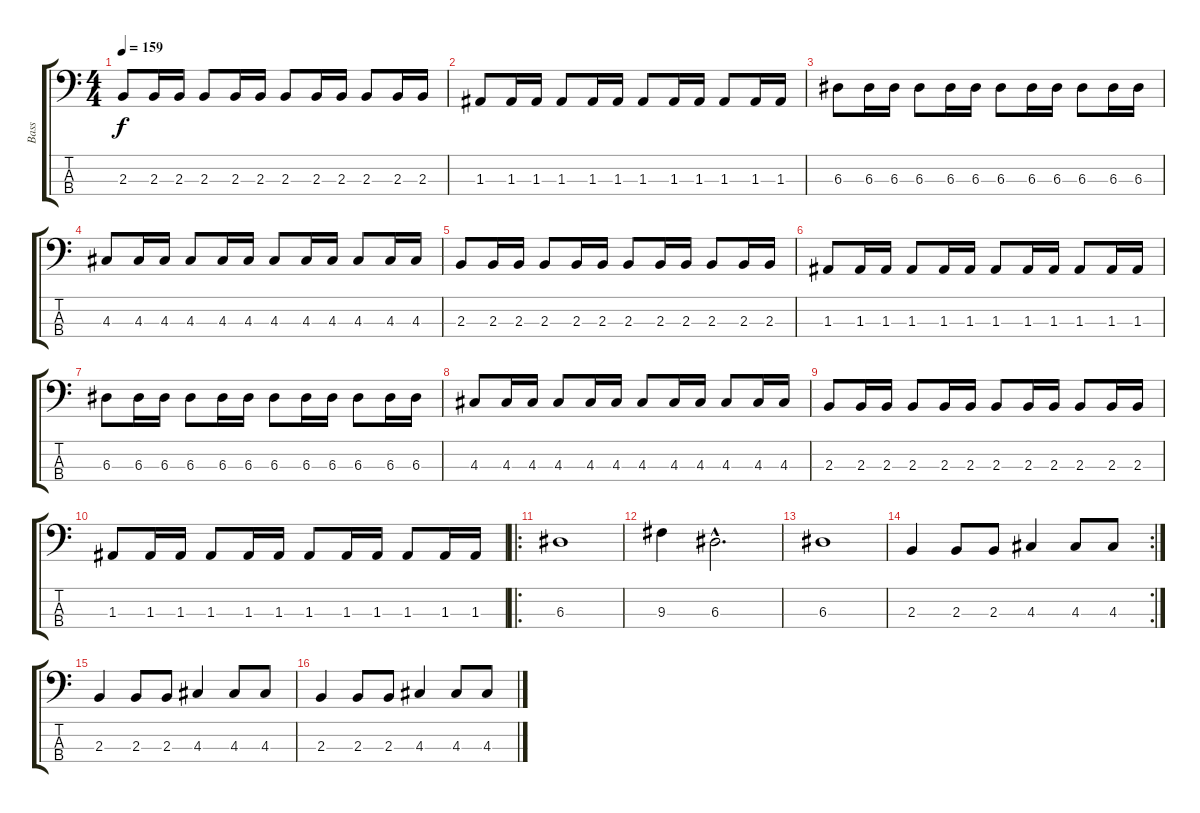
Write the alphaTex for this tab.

\track ("Bass" "Bass") {instrument electricbassfinger}
\staff {score tabs}
\tuning (G2 D2 A1 E1) {hide}
\ts (4 4)
\tempo 159
\clef f4
\ks c
2.3.8{dy f} 2.3.16 2.3.16 2.3.8 2.3.16 2.3.16 2.3.8 2.3.16 2.3.16 2.3.8 2.3.16 2.3.16 |
1.3.8 1.3.16 1.3.16 1.3.8 1.3.16 1.3.16 1.3.8 1.3.16 1.3.16 1.3.8 1.3.16 1.3.16 |
6.3.8 6.3.16 6.3.16 6.3.8 6.3.16 6.3.16 6.3.8 6.3.16 6.3.16 6.3.8 6.3.16 6.3.16 |
4.3.8 4.3.16 4.3.16 4.3.8 4.3.16 4.3.16 4.3.8 4.3.16 4.3.16 4.3.8 4.3.16 4.3.16 |
2.3.8 2.3.16 2.3.16 2.3.8 2.3.16 2.3.16 2.3.8 2.3.16 2.3.16 2.3.8 2.3.16 2.3.16 |
1.3.8 1.3.16 1.3.16 1.3.8 1.3.16 1.3.16 1.3.8 1.3.16 1.3.16 1.3.8 1.3.16 1.3.16 |
6.3.8 6.3.16 6.3.16 6.3.8 6.3.16 6.3.16 6.3.8 6.3.16 6.3.16 6.3.8 6.3.16 6.3.16 |
4.3.8 4.3.16 4.3.16 4.3.8 4.3.16 4.3.16 4.3.8 4.3.16 4.3.16 4.3.8 4.3.16 4.3.16 |
2.3.8 2.3.16 2.3.16 2.3.8 2.3.16 2.3.16 2.3.8 2.3.16 2.3.16 2.3.8 2.3.16 2.3.16 |
1.3.8 1.3.16 1.3.16 1.3.8 1.3.16 1.3.16 1.3.8 1.3.16 1.3.16 1.3.8 1.3.16 1.3.16 |
\ro
6.3.1 |
9.3.4 6.3{hac}.2{d} |
6.3.1 |
\rc 2
2.3.4 2.3.8 2.3.8 4.3.4 4.3.8 4.3.8 |
2.3.4 2.3.8 2.3.8 4.3.4 4.3.8 4.3.8 |
2.3.4 2.3.8 2.3.8 4.3.4 4.3.8 4.3.8
